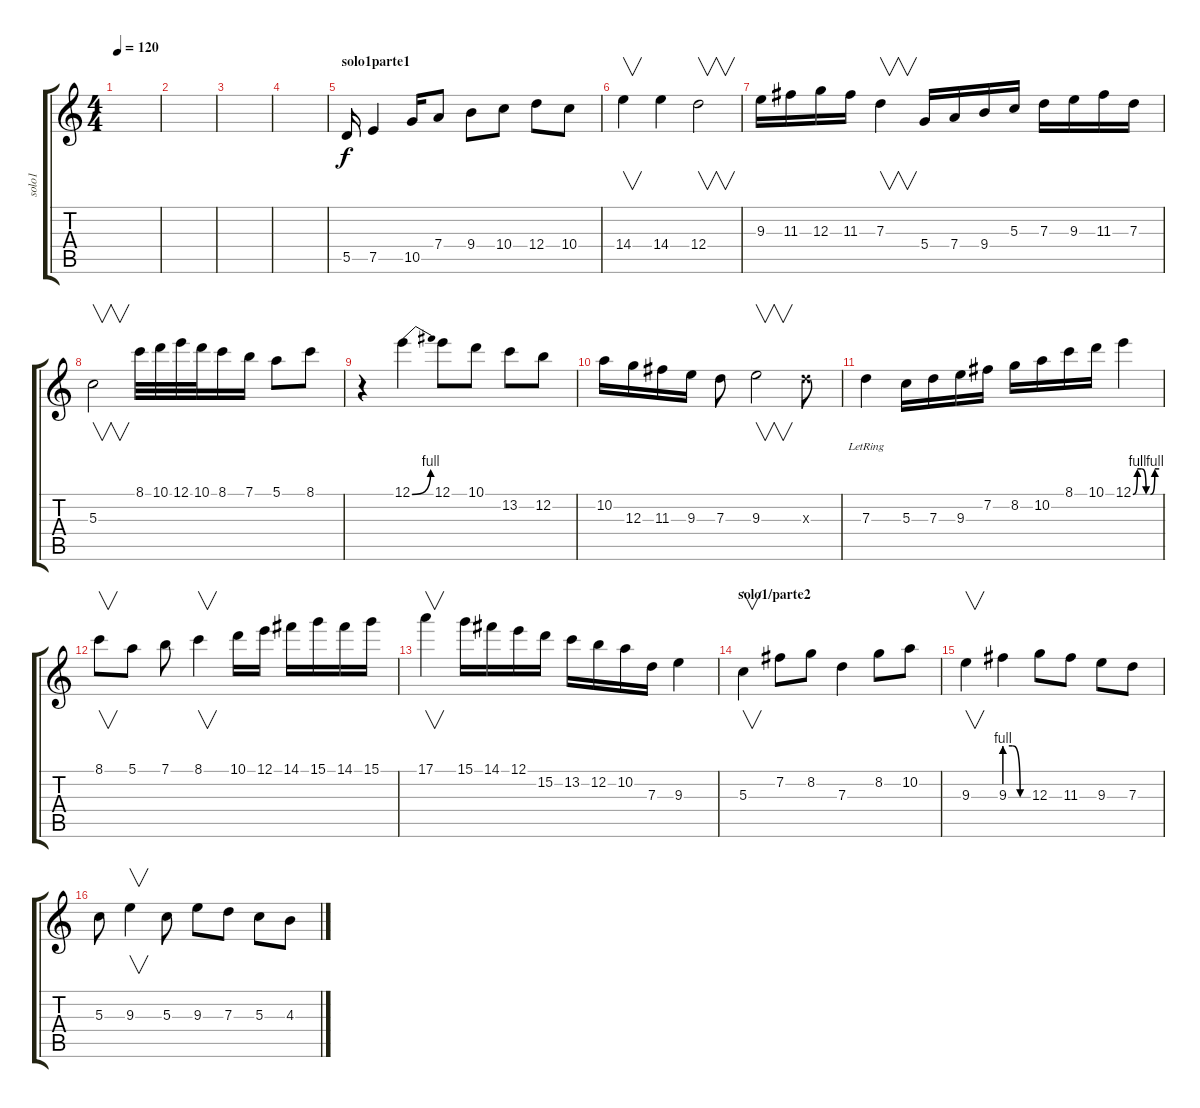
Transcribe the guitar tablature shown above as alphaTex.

\track ("solo1" "solo1") {instrument distortionguitar}
\staff {score tabs}
\tuning (E4 B3 G3 D3 A2 E2) {hide}
\ts (4 4)
\tempo 120
\clef g2
\ks c
|
|
|
|
\section ("" "solo1parte1")
5.5.16 7.5.4 10.5.16 7.4.8 9.4.8 10.4.8 12.4.8 10.4.8 |
14.4.4{v} 14.4.4 12.4.2{v} |
9.3.16 11.3.16 12.3.16 11.3.16 7.3.4{v} 5.4.16 7.4.16 9.4.16 5.3.16 7.3.16 9.3.16 11.3.16 7.3.16 |
5.3.2{v} 8.1.32 10.1.32 12.1.32 10.1.32 8.1.16 7.1.16 5.1.8 8.1.8 |
r.4 12.1{be (bend 0 0 60 4)}.4 12.1.8 10.1.8 13.2.8 12.2.8 |
10.2.16 12.3.16 11.3.16 9.3.16 7.3.8 9.3.2{v} 7.3{x}.8 |
7.3{lr}.4 5.3.16 7.3.16 9.3.16 7.2.16 8.2.16 10.2.16 8.1.16 10.1.16 12.1{be (custom 0 0 10 4 20 4 30 0 40 0 50 4 60 4)}.4 |
8.1.8{v} 5.1.8 7.1.8 8.1.4{v} 10.1.16 12.1.16 14.1.16 15.1.16 14.1.16 15.1.16 |
17.1.4{v} 15.1.16 14.1.16 12.1.16 15.2.16 13.2.16 12.2.16 10.2.16 7.3.16 9.3.4 |
\section ("" "solo1/parte2")
5.3.4{v} 7.2.8 8.2.8 7.3.4 8.2.8 10.2.8 |
9.3.4{v} 9.3{be (custom 0 4 20 4 40 0 60 0)}.4 12.3.8 11.3.8 9.3.8 7.3.8 |
5.3.8 9.3.4{v} 5.3.8 9.3.8 7.3.8 5.3.8 4.3.8
